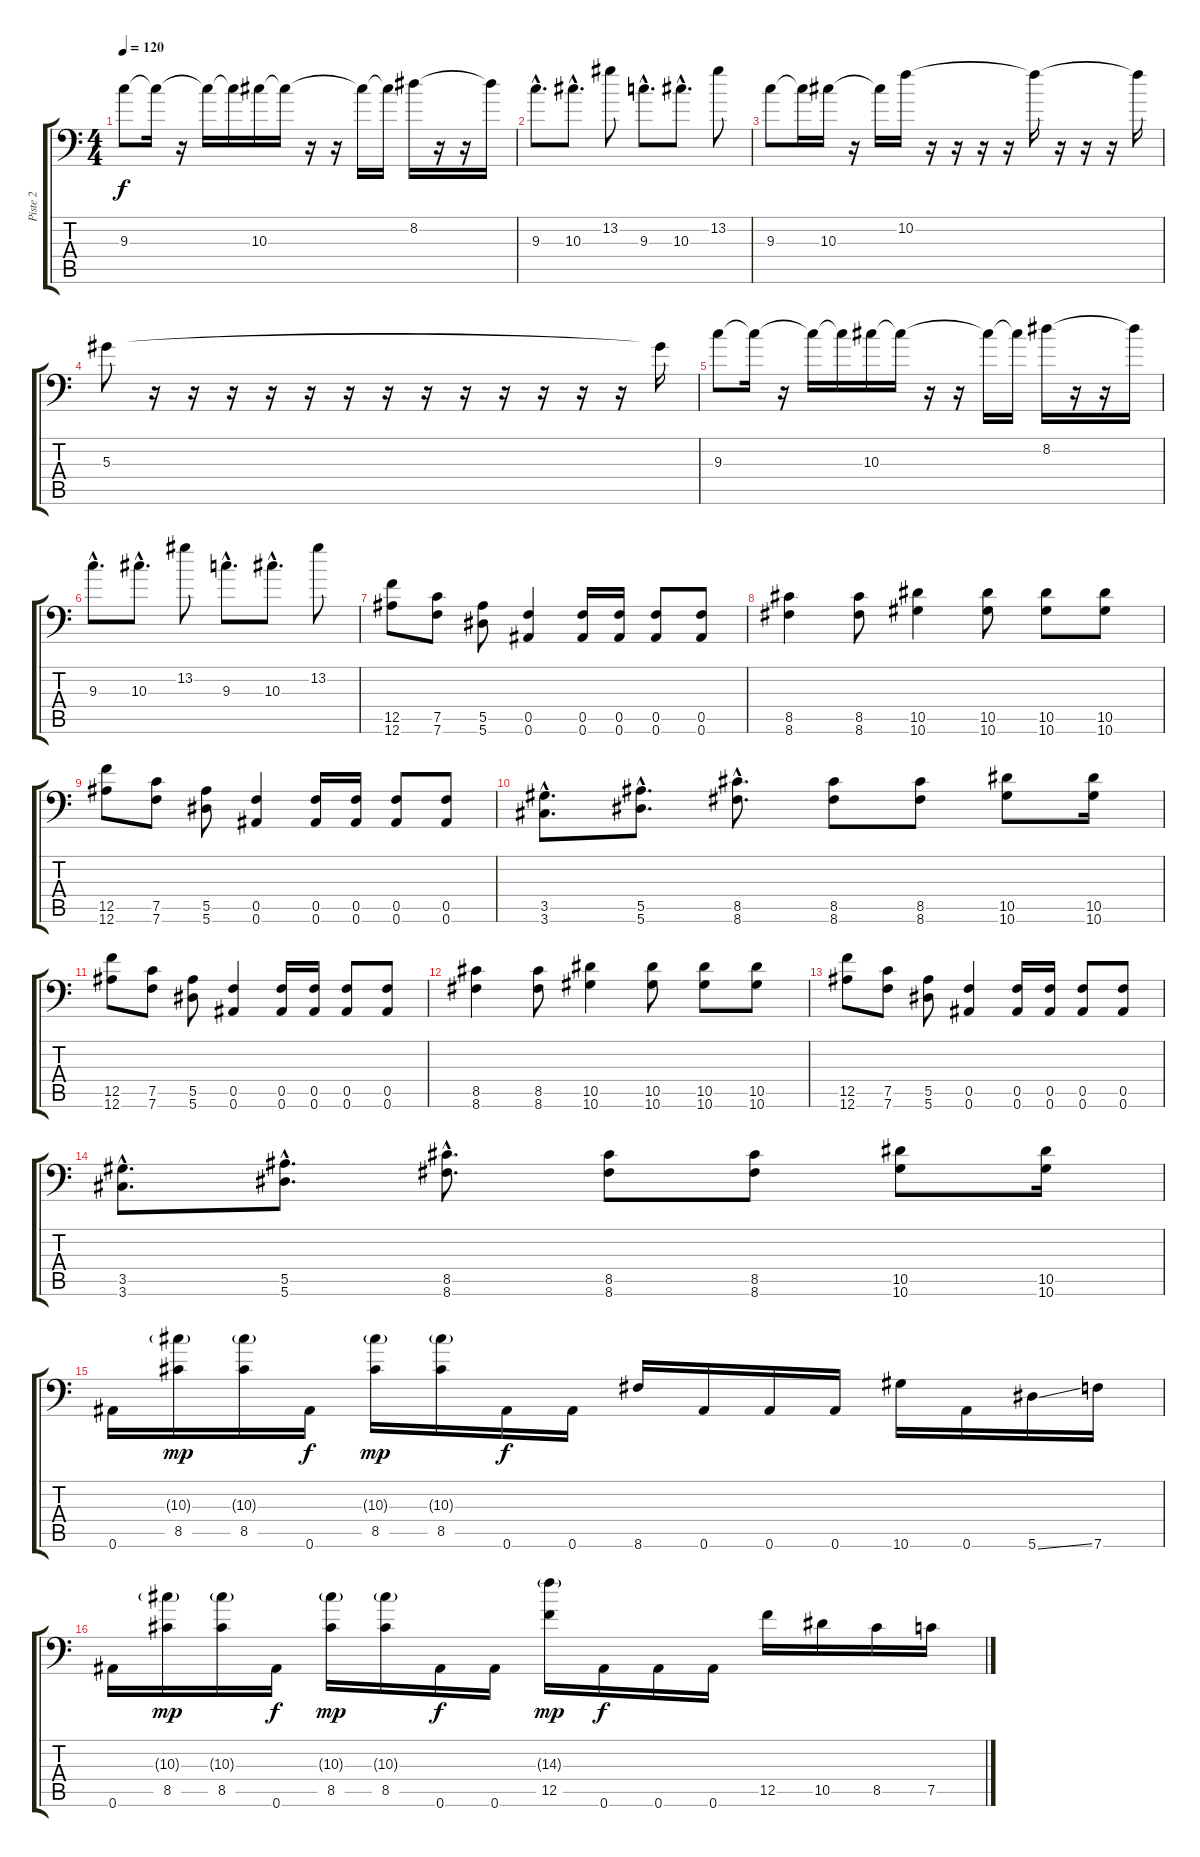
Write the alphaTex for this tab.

\track ("Piste 2" "Piste 2") {instrument distortionguitar}
\staff {score tabs}
\tuning (C4 G3 Eb3 Bb2 F2 Bb1) {hide}
\ts (4 4)
\tempo 120
\clef f4
\ks c
9.3.8{dy f} 9.3{t}.16 r.16 9.3{t}.16 9.3{t}.16 10.3.16 10.3{t}.16 r.16 r.16 10.3{t}.16 10.3{t}.16 8.2.16 r.16 r.16 8.2{t}.16 |
9.3{hac}.8{d} 10.3{hac}.8{d} 13.2.8 9.3{hac}.8{d} 10.3{hac}.8{d} 13.2.8 |
9.3.8 9.3{t}.16 10.3.16 r.16 10.3{t}.16 10.2.16 r.16 r.16 r.16 r.16 10.2{t}.16 r.16 r.16 r.16 10.2{t}.16 |
5.3.8 r.16 r.16 r.16 r.16 r.16 r.16 r.16 r.16 r.16 r.16 r.16 r.16 r.16 5.3{t}.16 |
9.3.8 9.3{t}.16 r.16 9.3{t}.16 9.3{t}.16 10.3.16 10.3{t}.16 r.16 r.16 10.3{t}.16 10.3{t}.16 8.2.16 r.16 r.16 8.2{t}.16 |
9.3{hac}.8{d} 10.3{hac}.8{d} 13.2.8 9.3{hac}.8{d} 10.3{hac}.8{d} 13.2.8 |
(12.5 12.6).8 (7.5 7.6).8 (5.5 5.6).8 (0.5 0.6).4 (0.5 0.6).16 (0.5 0.6).16 (0.5 0.6).8 (0.5 0.6).8 |
(8.5 8.6).4 (8.5 8.6).8 (10.5 10.6).4 (10.5 10.6).8 (10.5 10.6).8 (10.5 10.6).8 |
(12.5 12.6).8 (7.5 7.6).8 (5.5 5.6).8 (0.5 0.6).4 (0.5 0.6).16 (0.5 0.6).16 (0.5 0.6).8 (0.5 0.6).8 |
(3.5{hac} 3.6{hac}).8{d} (5.5{hac} 5.6{hac}).8{d} (8.5{hac} 8.6{hac}).8{d} (8.5 8.6).8 (8.5 8.6).8 (10.5 10.6).8 (10.5 10.6).16 |
(12.5 12.6).8 (7.5 7.6).8 (5.5 5.6).8 (0.5 0.6).4 (0.5 0.6).16 (0.5 0.6).16 (0.5 0.6).8 (0.5 0.6).8 |
(8.5 8.6).4 (8.5 8.6).8 (10.5 10.6).4 (10.5 10.6).8 (10.5 10.6).8 (10.5 10.6).8 |
(12.5 12.6).8 (7.5 7.6).8 (5.5 5.6).8 (0.5 0.6).4 (0.5 0.6).16 (0.5 0.6).16 (0.5 0.6).8 (0.5 0.6).8 |
(3.5{hac} 3.6{hac}).8{d} (5.5{hac} 5.6{hac}).8{d} (8.5{hac} 8.6{hac}).8{d} (8.5 8.6).8 (8.5 8.6).8 (10.5 10.6).8 (10.5 10.6).16 |
0.6.16 (10.3{g} 8.5).16{dy mp} (10.3{g} 8.5).16 0.6.16{dy f} (10.3{g} 8.5).16{dy mp} (10.3{g} 8.5).16 0.6.16{dy f} 0.6.16 8.6.16 0.6.16 0.6.16 0.6.16 10.6.16 0.6.16 5.6{ss}.16 7.6.16 |
0.6.16 (10.3{g} 8.5).16{dy mp} (10.3{g} 8.5).16 0.6.16{dy f} (10.3{g} 8.5).16{dy mp} (10.3{g} 8.5).16 0.6.16{dy f} 0.6.16 (14.3{g} 12.5).16{dy mp} 0.6.16{dy f} 0.6.16 0.6.16 12.5.16 10.5.16 8.5.16 7.5.16
